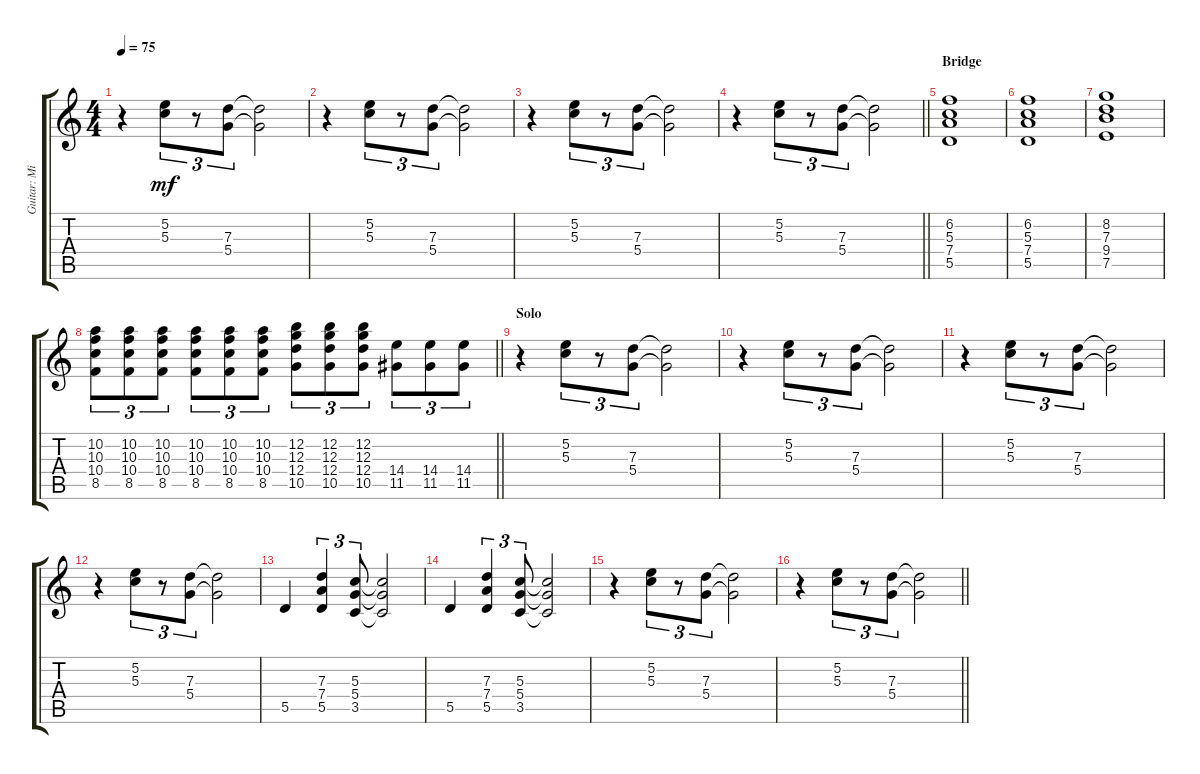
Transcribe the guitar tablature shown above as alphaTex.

\track ("Guitar: Michael" "Guitar: Mi") {instrument electricguitarclean}
\staff {score tabs}
\tuning (E4 B3 G3 D3 A2 E2) {hide}
\ts (4 4)
\tempo 75
\clef g2
\ks c
r.4{dy mf} (5.2 5.3).8{tu (3 2)} r.8{tu (3 2)} (7.3 5.4).8{tu (3 2)} (7.3{t} 5.4{t}).2 |
r.4 (5.2 5.3).8{tu (3 2)} r.8{tu (3 2)} (7.3 5.4).8{tu (3 2)} (7.3{t} 5.4{t}).2 |
r.4 (5.2 5.3).8{tu (3 2)} r.8{tu (3 2)} (7.3 5.4).8{tu (3 2)} (7.3{t} 5.4{t}).2 |
\barLineRight lightlight
r.4 (5.2 5.3).8{tu (3 2)} r.8{tu (3 2)} (7.3 5.4).8{tu (3 2)} (7.3{t} 5.4{t}).2 |
\section ("" "Bridge")
(6.2 5.3 7.4 5.5).1 |
(6.2 5.3 7.4 5.5).1 |
(8.2 7.3 9.4 7.5).1 |
\barLineRight lightlight
(10.2 10.3 10.4 8.5).8{tu (3 2)} (10.2 10.3 10.4 8.5).8{tu (3 2)} (10.2 10.3 10.4 8.5).8{tu (3 2)} (10.2 10.3 10.4 8.5).8{tu (3 2)} (10.2 10.3 10.4 8.5).8{tu (3 2)} (10.2 10.3 10.4 8.5).8{tu (3 2)} (12.2 12.3 12.4 10.5).8{tu (3 2)} (12.2 12.3 12.4 10.5).8{tu (3 2)} (12.2 12.3 12.4 10.5).8{tu (3 2)} (14.4 11.5).8{tu (3 2)} (14.4 11.5).8{tu (3 2)} (14.4 11.5).8{tu (3 2)} |
\section ("" "Solo")
r.4 (5.2 5.3).8{tu (3 2)} r.8{tu (3 2)} (7.3 5.4).8{tu (3 2)} (7.3{t} 5.4{t}).2 |
r.4 (5.2 5.3).8{tu (3 2)} r.8{tu (3 2)} (7.3 5.4).8{tu (3 2)} (7.3{t} 5.4{t}).2 |
r.4 (5.2 5.3).8{tu (3 2)} r.8{tu (3 2)} (7.3 5.4).8{tu (3 2)} (7.3{t} 5.4{t}).2 |
r.4 (5.2 5.3).8{tu (3 2)} r.8{tu (3 2)} (7.3 5.4).8{tu (3 2)} (7.3{t} 5.4{t}).2 |
5.5.4 (7.3 7.4 5.5).4{tu (3 2)} (5.3 5.4 3.5).8{tu (3 2)} (5.3{t} 5.4{t} 3.5{t}).2 |
5.5.4 (7.3 7.4 5.5).4{tu (3 2)} (5.3 5.4 3.5).8{tu (3 2)} (5.3{t} 5.4{t} 3.5{t}).2 |
r.4 (5.2 5.3).8{tu (3 2)} r.8{tu (3 2)} (7.3 5.4).8{tu (3 2)} (7.3{t} 5.4{t}).2 |
\barLineRight lightlight
r.4 (5.2 5.3).8{tu (3 2)} r.8{tu (3 2)} (7.3 5.4).8{tu (3 2)} (7.3{t} 5.4{t}).2
